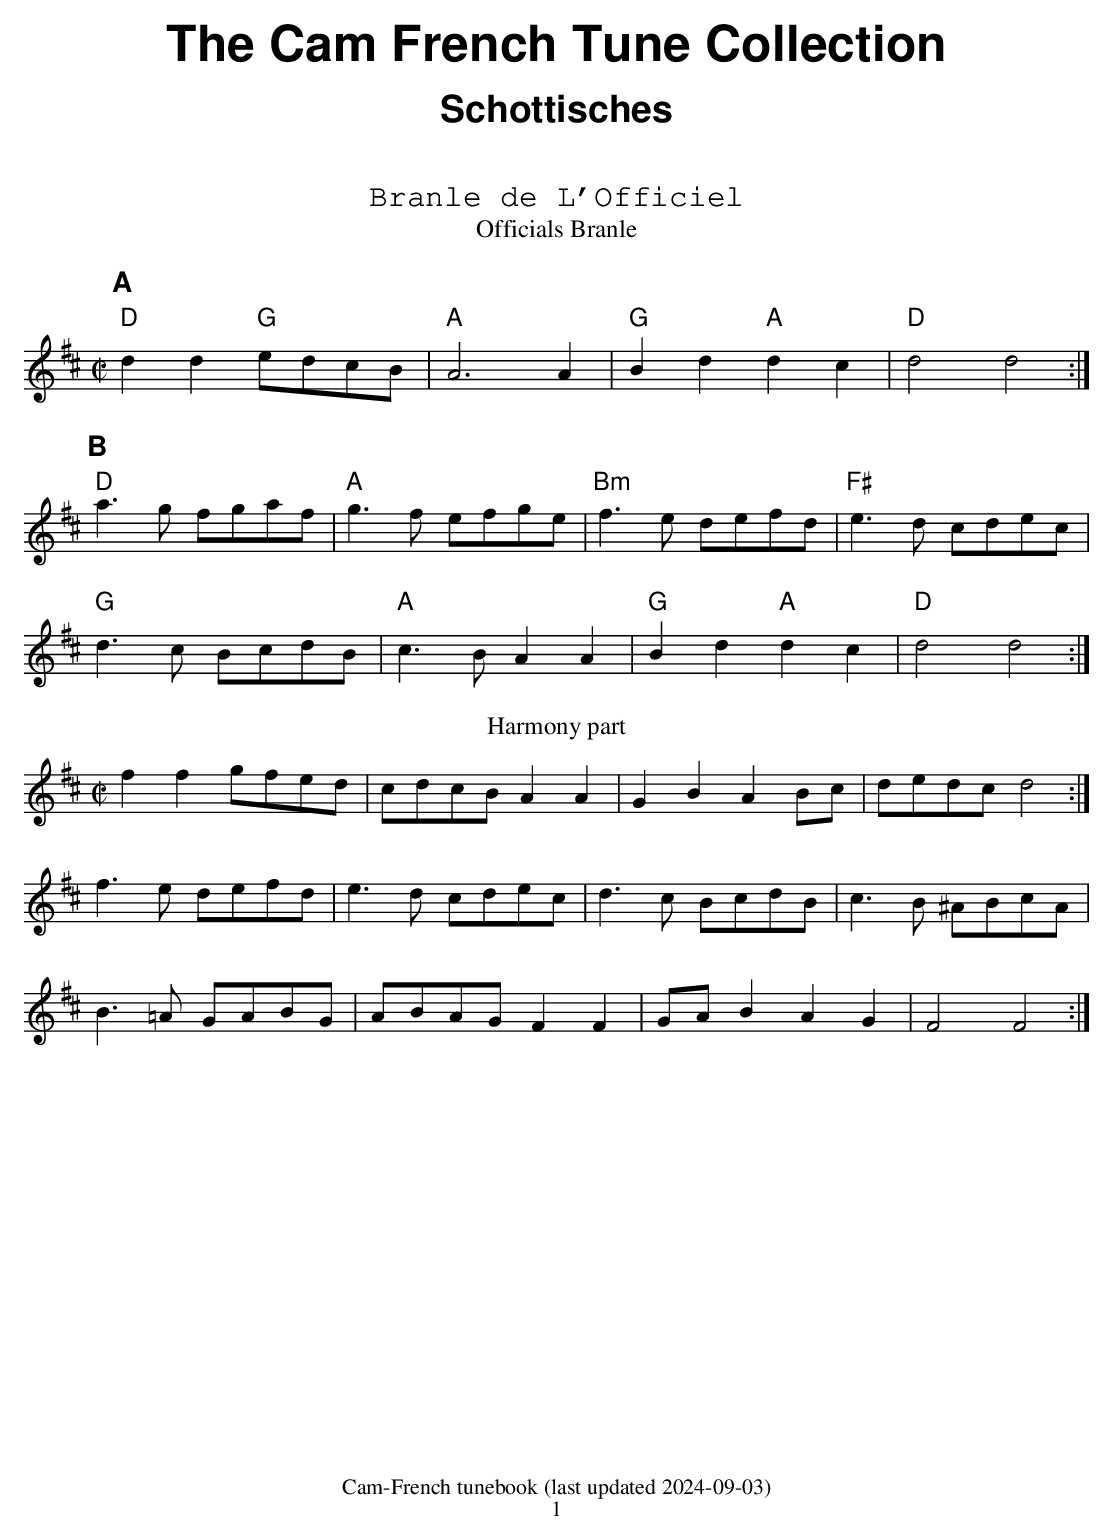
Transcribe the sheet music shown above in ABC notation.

X:1
T:Branle de L'Officiel
T:Officials Branle
M:C|
L:1/4
K:Dmaj
P:A
"D"dd "G"e/2d/2c/2B/2 | "A"A3A | "G"Bd"A"dc | "D"d2d2 :|
P:B
"D"a>g f/2g/2a/2f/2 | "A"g>f e/2f/2g/2e/2 | "Bm"f>e d/2e/2f/2d/2 | "F#"e>d c/2d/2e/2c/2 |
"G"d>c B/2c/2d/2B/2 | "A"c>B AA | "G"Bd "A"dc | "D"d2d2 :|
T:Harmony part
ff g/2f/2e/2d/2 | c/2d/2c/2B/2 AA | GB AB/2c/2 | d/2e/2d/2c/2 d2:|
f>e d/2e/2f/2d/2 | e>d c/2d/2e/2c/2 | d>c B/2c/2d/2B/2 | c>B ^A/2B/2c/2A/2 |
B>=A G/2A/2B/2G/2 | A/2B/2A/2G/2 FF | G/2A/2B AG | F2 F2:|
